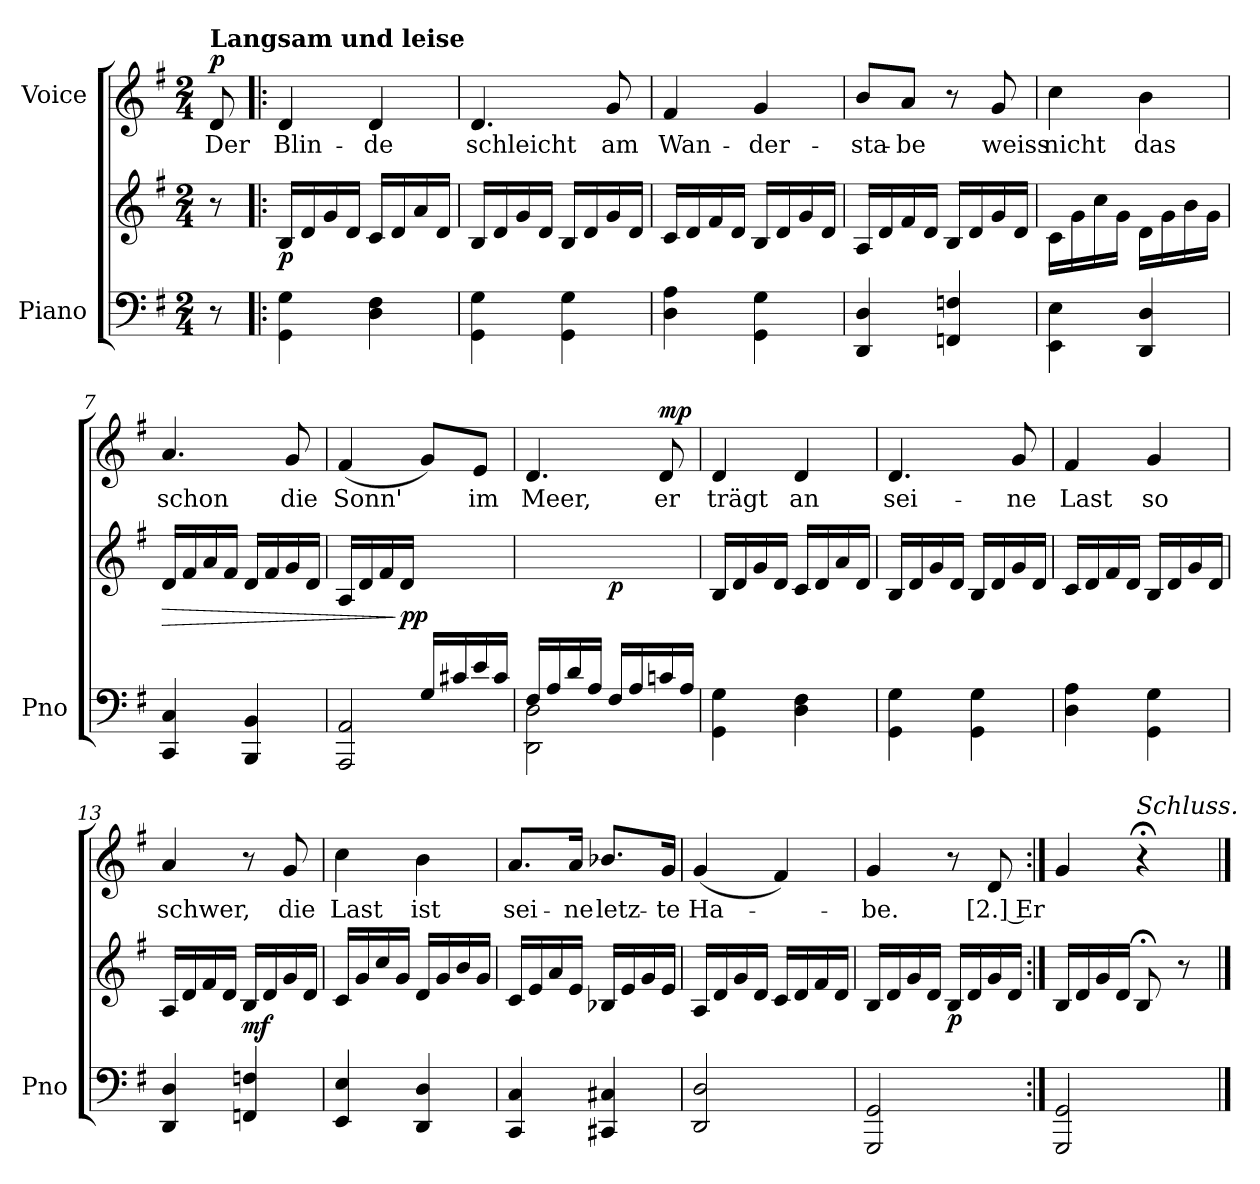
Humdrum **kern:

**kern	**kern	**dynam	**kern	**text	**dynam
*part2	*part2	*part2	*part1	*part1	*part1
*staff3	*staff2	*staff2/3	*staff1	*staff1	*staff1
*I"Piano	*	*	*I"Voice	*	*
*I'Pno	*	*	*	*	*
*clefF4	*clefG2	*	*clefG2	*	*
*k[f#]	*k[f#]	*	*k[f#]	*	*
*M2/4	*M2/4	*	*M2/4	*	*
=1	=1	=1	=1	=1	=1
!	!	!	!LO:TX:a:B:t=Langsam und leise	!	!
!	!	!	!	!LO:LY:b	!LO:DY:a
8r	8r	.	8d/	Der	p
=2!|:	=2!|:	=2!|:	=2!|:	=2!|:	=2!|:
!	!	!LO:DY:b	!	!LO:LY:b	!
4GG\ 4G\	16B/LL	p	4d/	Blin-	.
.	16d/	.	.	.	.
.	16g/	.	.	.	.
.	16d/JJ	.	.	.	.
!	!	!	!	!LO:LY:b	!
4D\ 4F#\	16c/LL	.	4d/	-de	.
.	16d/	.	.	.	.
.	16a/	.	.	.	.
.	16d/JJ	.	.	.	.
=3	=3	=3	=3	=3	=3
!	!	!	!	!LO:LY:b	!
4GG\ 4G\	16B/LL	.	4.d/	schleicht	.
.	16d/	.	.	.	.
.	16g/	.	.	.	.
.	16d/JJ	.	.	.	.
4GG\ 4G\	16B/LL	.	.	.	.
.	16d/	.	.	.	.
!	!	!	!	!LO:LY:b	!
.	16g/	.	8g/	am	.
.	16d/JJ	.	.	.	.
=4	=4	=4	=4	=4	=4
!	!	!	!	!LO:LY:b	!
4D\ 4A\	16c/LL	.	4f#/	Wan-	.
.	16d/	.	.	.	.
.	16f#/	.	.	.	.
.	16d/JJ	.	.	.	.
!	!	!	!	!LO:LY:b	!
4GG\ 4G\	16B/LL	.	4g/	-der-	.
.	16d/	.	.	.	.
.	16g/	.	.	.	.
.	16d/JJ	.	.	.	.
=5	=5	=5	=5	=5	=5
!	!	!	!	!LO:LY:b	!
4DD/ 4D/	16A/LL	.	8b/L	-sta-	.
.	16d/	.	.	.	.
!	!	!	!	!LO:LY:b	!
.	16f#/	.	8a/J	-be	.
.	16d/JJ	.	.	.	.
4FFn/ 4Fn/	16B/LL	.	8r	.	.
.	16d/	.	.	.	.
!	!	!	!	!LO:LY:b	!
.	16g/	.	8g/	weiss	.
.	16d/JJ	.	.	.	.
!!LO:LB:g=z
=6	=6	=6	=6	=6	=6
!	!	!	!	!LO:LY:b	!
4EE\ 4E\	16c\LL	.	4cc\	nicht	.
.	16g\	.	.	.	.
.	16cc\	.	.	.	.
.	16g\JJ	.	.	.	.
!	!	!	!	!LO:LY:b	!
4DD/ 4D/	16d\LL	.	4b\	das	.
.	16g\	.	.	.	.
.	16b\	.	.	.	.
.	16g\JJ	.	.	.	.
=7	=7	=7	=7	=7	=7
!	!	!LO:HP:b	!	!LO:LY:b	!
4CC/ 4C/	16d/LL	>	4.a/	schon	.
.	16f#/	.	.	.	.
.	16a/	.	.	.	.
.	16f#/JJ	.	.	.	.
4BBB/ 4BB/	16d/LL	.	.	.	.
.	16f#/	.	.	.	.
!	!	!	!	!LO:LY:b	!
.	16g/	.	8g/	die	.
.	16d/JJ	.	.	.	.
=8	=8	=8	=8	=8	=8
*^	*	*	*	*	*
!	!	!	!	!	!LO:LY:b	!
4ryy	2AAA/ 2AA/	16A/LL	.	(4f#/	Sonn'	.
.	.	16d/	.	.	.	.
.	.	16f#/	.	.	.	.
!	!	!	!LO:DY:n=1:b	!	!	!
.	.	16d/JJ	] pp	.	.	.
16G/LL	.	4ryy	.	8g/L)	.	.
16c#X/	.	.	.	.	.	.
!	!	!	!	!	!LO:LY:b	!
16e/	.	.	.	8e/J	im	.
16c#/JJ	.	.	.	.	.	.
=9	=9	=9	=9	=9	=9	=9
!	!	!	!	!	!LO:LY:b	!
16F#/LL	2DD\ 2D\	4ryy	.	4.d/	Meer,	.
16A/	.	.	.	.	.	.
16d/	.	.	.	.	.	.
16A/JJ	.	.	.	.	.	.
!	!	!	!LO:DY:b	!	!	!
16F#/LL	.	4ryy	p	.	.	.
16A/	.	.	.	.	.	.
!	!	!	!	!	!LO:LY:b	!LO:DY:a
16cn/	.	.	.	8d/	er	mp
16A/JJ	.	.	.	.	.	.
*v	*v	*	*	*	*	*
!!LO:LB:g=z
=10	=10	=10	=10	=10	=10
!	!	!	!	!LO:LY:b	!
4GG\ 4G\	16B/LL	.	4d/	trägt	.
.	16d/	.	.	.	.
.	16g/	.	.	.	.
.	16d/JJ	.	.	.	.
!	!	!	!	!LO:LY:b	!
4D\ 4F#\	16c/LL	.	4d/	an	.
.	16d/	.	.	.	.
.	16a/	.	.	.	.
.	16d/JJ	.	.	.	.
=11	=11	=11	=11	=11	=11
!	!	!	!	!LO:LY:b	!
4GG\ 4G\	16B/LL	.	4.d/	sei-	.
.	16d/	.	.	.	.
.	16g/	.	.	.	.
.	16d/JJ	.	.	.	.
4GG\ 4G\	16B/LL	.	.	.	.
.	16d/	.	.	.	.
!	!	!	!	!LO:LY:b	!
.	16g/	.	8g/	-ne	.
.	16d/JJ	.	.	.	.
=12	=12	=12	=12	=12	=12
!	!	!	!	!LO:LY:b	!
4D\ 4A\	16c/LL	.	4f#/	Last	.
.	16d/	.	.	.	.
.	16f#/	.	.	.	.
.	16d/JJ	.	.	.	.
!	!	!	!	!LO:LY:b	!
4GG\ 4G\	16B/LL	.	4g/	so	.
.	16d/	.	.	.	.
.	16g/	.	.	.	.
.	16d/JJ	.	.	.	.
=13	=13	=13	=13	=13	=13
!	!	!	!	!LO:LY:b	!
4DD/ 4D/	16A/LL	.	4a/	schwer,	.
.	16d/	.	.	.	.
.	16f#/	.	.	.	.
.	16d/JJ	.	.	.	.
!	!	!LO:DY:b	!	!	!
4FFn/ 4Fn/	16B/LL	mf	8r	.	.
.	16d/	.	.	.	.
!	!	!	!	!LO:LY:b	!
.	16g/	.	8g/	die	.
.	16d/JJ	.	.	.	.
!!LO:LB:g=z
=14	=14	=14	=14	=14	=14
!	!	!	!	!LO:LY:b	!
4EE/ 4E/	16c/LL	.	4cc\	Last	.
.	16g/	.	.	.	.
.	16cc/	.	.	.	.
.	16g/JJ	.	.	.	.
!	!	!	!	!LO:LY:b	!
4DD/ 4D/	16d/LL	.	4b\	ist	.
.	16g/	.	.	.	.
.	16b/	.	.	.	.
.	16g/JJ	.	.	.	.
=15	=15	=15	=15	=15	=15
!	!	!	!	!LO:LY:b	!
4CC/ 4C/	16c/LL	.	8.a/L	sei-	.
.	16e/	.	.	.	.
.	16a/	.	.	.	.
!	!	!	!	!LO:LY:b	!
.	16e/JJ	.	16a/Jk	-ne	.
!	!	!	!	!LO:LY:b	!
4CC#X/ 4C#X/	16B-X/LL	.	8.b-X/L	letz-	.
.	16e/	.	.	.	.
.	16g/	.	.	.	.
!	!	!	!	!LO:LY:b	!
.	16e/JJ	.	16g/Jk	-te	.
=16	=16	=16	=16	=16	=16
!	!	!	!	!LO:LY:b	!
2DD/ 2D/	16A/LL	.	(4g/	Ha-	.
.	16d/	.	.	.	.
.	16g/	.	.	.	.
.	16d/JJ	.	.	.	.
.	16c/LL	.	4f#/)	.	.
.	16d/	.	.	.	.
.	16f#/	.	.	.	.
.	16d/JJ	.	.	.	.
=17	=17	=17	=17	=17	=17
!	!	!	!	!LO:LY:b	!
2GGG/ 2GG/	16B/LL	.	4g/	-be.	.
.	16d/	.	.	.	.
.	16g/	.	.	.	.
.	16d/JJ	.	.	.	.
!	!	!LO:DY:b	!	!	!
.	16B/LL	p	8r	.	.
.	16d/	.	.	.	.
!	!	!	!	!LO:LY:b	!
.	16g/	.	8d/	[2.] Er	.
.	16d/JJ	.	.	.	.
=18:|!	=18:|!	=18:|!	=18:|!	=18:|!	=18:|!
*	*	*	*MM65	*	*
2GGG/ 2GG/	16B/LL	.	4g/	.	.
.	16d/	.	.	.	.
.	16g/	.	.	.	.
.	16d/JJ	.	.	.	.
!	!	!	!LO:TX:a:i:t=Schluss.	!	!
.	8B;</	.	4r;	.	.
.	8r	.	.	.	.
==	==	==	==	==	==
*-	*-	*-	*-	*-	*-
